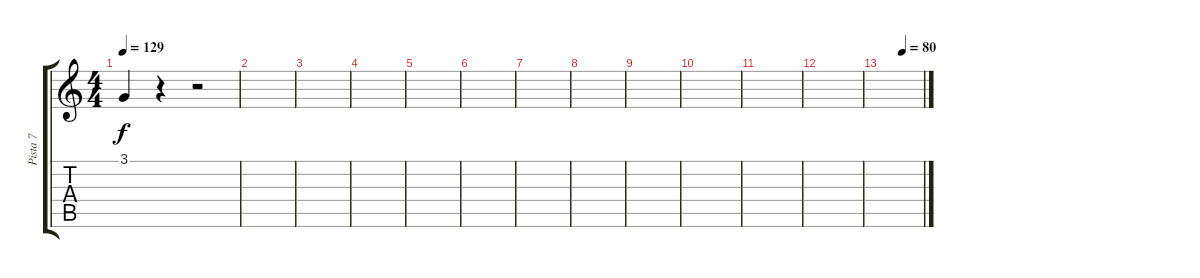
\track ("Pista 7" "Pista 7") {instrument lead6voice}
\staff {score tabs}
\tuning (E4 B3 G3 D3 A2 E2) {hide}
\ts (4 4)
\tempo 129
\clef g2
\ks c
3.1{t}.4{dy f} r.4 r.2 |
|
|
|
|
|
|
|
|
|
|
|
\tempo (80 0.5)
